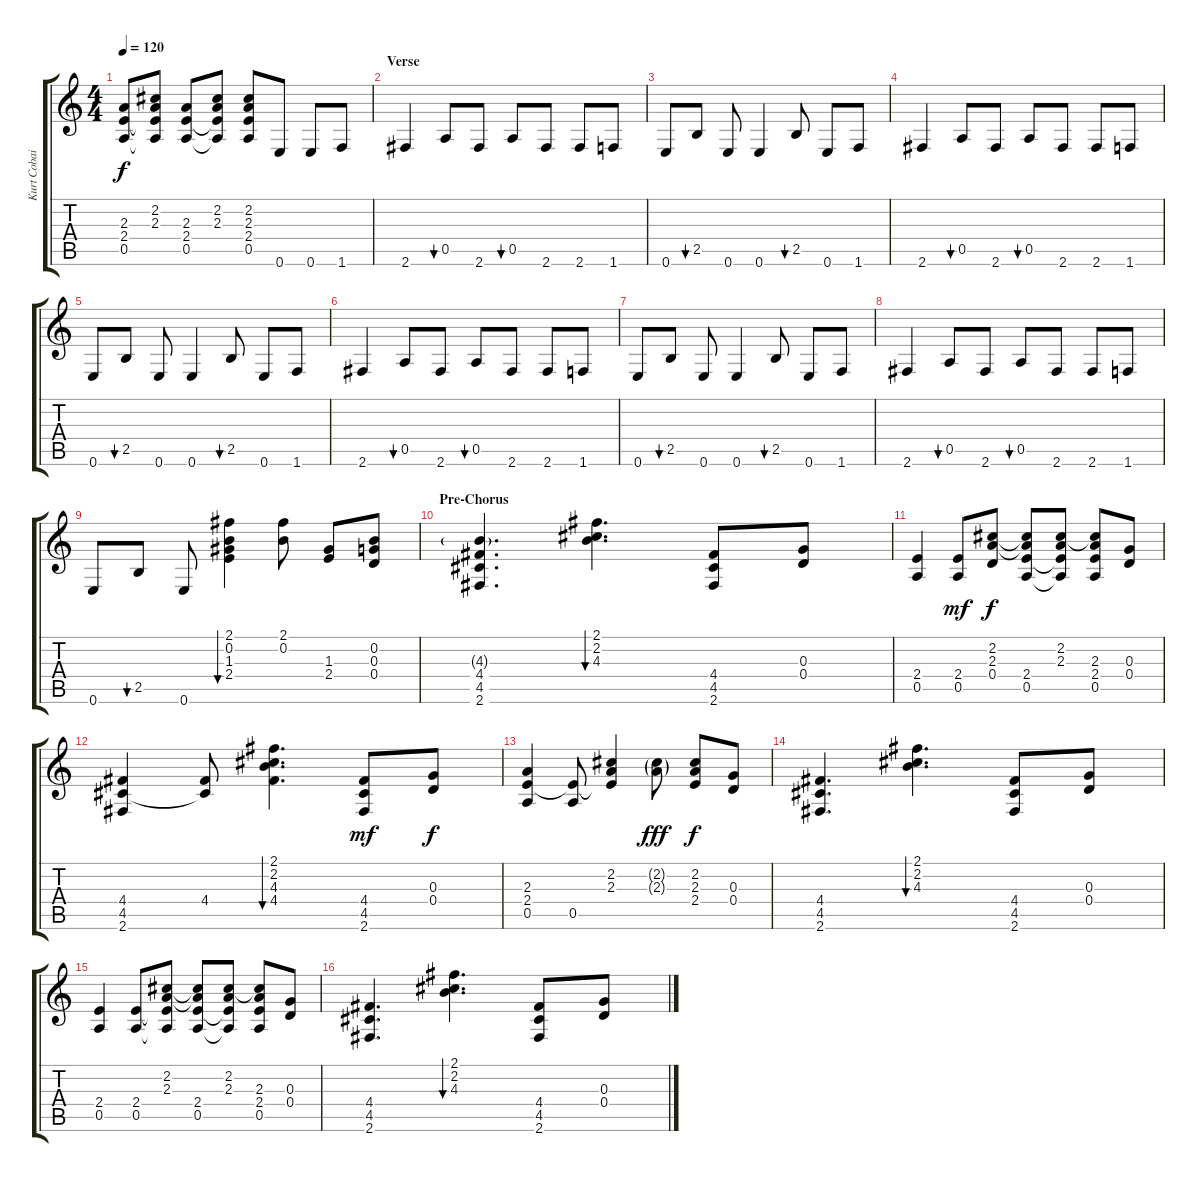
\track ("Kurt Cobain (Chorus)" "Kurt Cobai") {instrument electricguitarclean}
\staff {score tabs}
\tuning (E4 B3 G3 D3 A2 E2) {hide}
\ts (4 4)
\tempo 120
\clef g2
\ks c
(2.3 2.4 0.5).8{dy f} (2.2 2.3 2.4{t} 0.5{t}).8 (2.3 2.4 0.5).8 (2.2 2.3 2.4{t} 0.5{t}).8 (2.2 2.3 2.4 0.5).8 0.6.8 0.6.8 1.6.8 |
\section ("" "Verse")
2.6.4 0.5.8{bu 30} 2.6.8 0.5.8{bu 30} 2.6.8 2.6.8 1.6.8 |
0.6.8 2.5.8{bu 30} 0.6.8 0.6.4 2.5.8{bu 30} 0.6.8 1.6.8 |
2.6.4 0.5.8{bu 30} 2.6.8 0.5.8{bu 30} 2.6.8 2.6.8 1.6.8 |
0.6.8 2.5.8{bu 30} 0.6.8 0.6.4 2.5.8{bu 30} 0.6.8 1.6.8 |
2.6.4 0.5.8{bu 30} 2.6.8 0.5.8{bu 30} 2.6.8 2.6.8 1.6.8 |
0.6.8 2.5.8{bu 30} 0.6.8 0.6.4 2.5.8{bu 30} 0.6.8 1.6.8 |
2.6.4 0.5.8{bu 30} 2.6.8 0.5.8{bu 30} 2.6.8 2.6.8 1.6.8 |
0.6.8 2.5.8{bu 30} 0.6.8 (2.1 0.2 1.3 2.4).4{bu 120} (2.1 0.2).8 (1.3 2.4).8 (0.2 0.3 0.4).8 |
\section ("" "Pre-Chorus")
(4.3{g} 4.4 4.5 2.6).4{d} (2.1 2.2 4.3).4{d bu 120} (4.4 4.5 2.6).8 (0.3 0.4).8 |
(2.4 0.5).4 (2.4 0.5).8{dy mf} (2.2 2.3 0.4).8{dy f} (2.2{t} 2.3{t} 2.4 0.5).8 (2.2 2.3 2.4{t} 0.5{t}).8 (2.2{t} 2.3 2.4 0.5).8 (0.3 0.4).8 |
(4.4 4.5 2.6).4 (4.4 4.5{t}).8 (2.1 2.2 4.3 4.4).4{d bu 120} (4.4 4.5 2.6).8{dy mf} (0.3 0.4).8{dy f} |
(2.3 2.4 0.5).4 (2.4{t} 0.5).8 (2.2 2.3 2.4{t}).4 (2.2{g} 2.3{g}).8{dy fff} (2.2 2.3 2.4).8{dy f} (0.3 0.4).8 |
(4.4 4.5 2.6).4{d} (2.1 2.2 4.3).4{d bu 120} (4.4 4.5 2.6).8 (0.3 0.4).8 |
(2.4 0.5).4 (2.4 0.5).8 (2.2 2.3 2.4{t} 0.5{t}).8 (2.2{t} 2.3{t} 2.4 0.5).8 (2.2 2.3 2.4{t} 0.5{t}).8 (2.2{t} 2.3 2.4 0.5).8 (0.3 0.4).8 |
(4.4 4.5 2.6).4{d} (2.1 2.2 4.3).4{d bu 120} (4.4 4.5 2.6).8 (0.3 0.4).8
